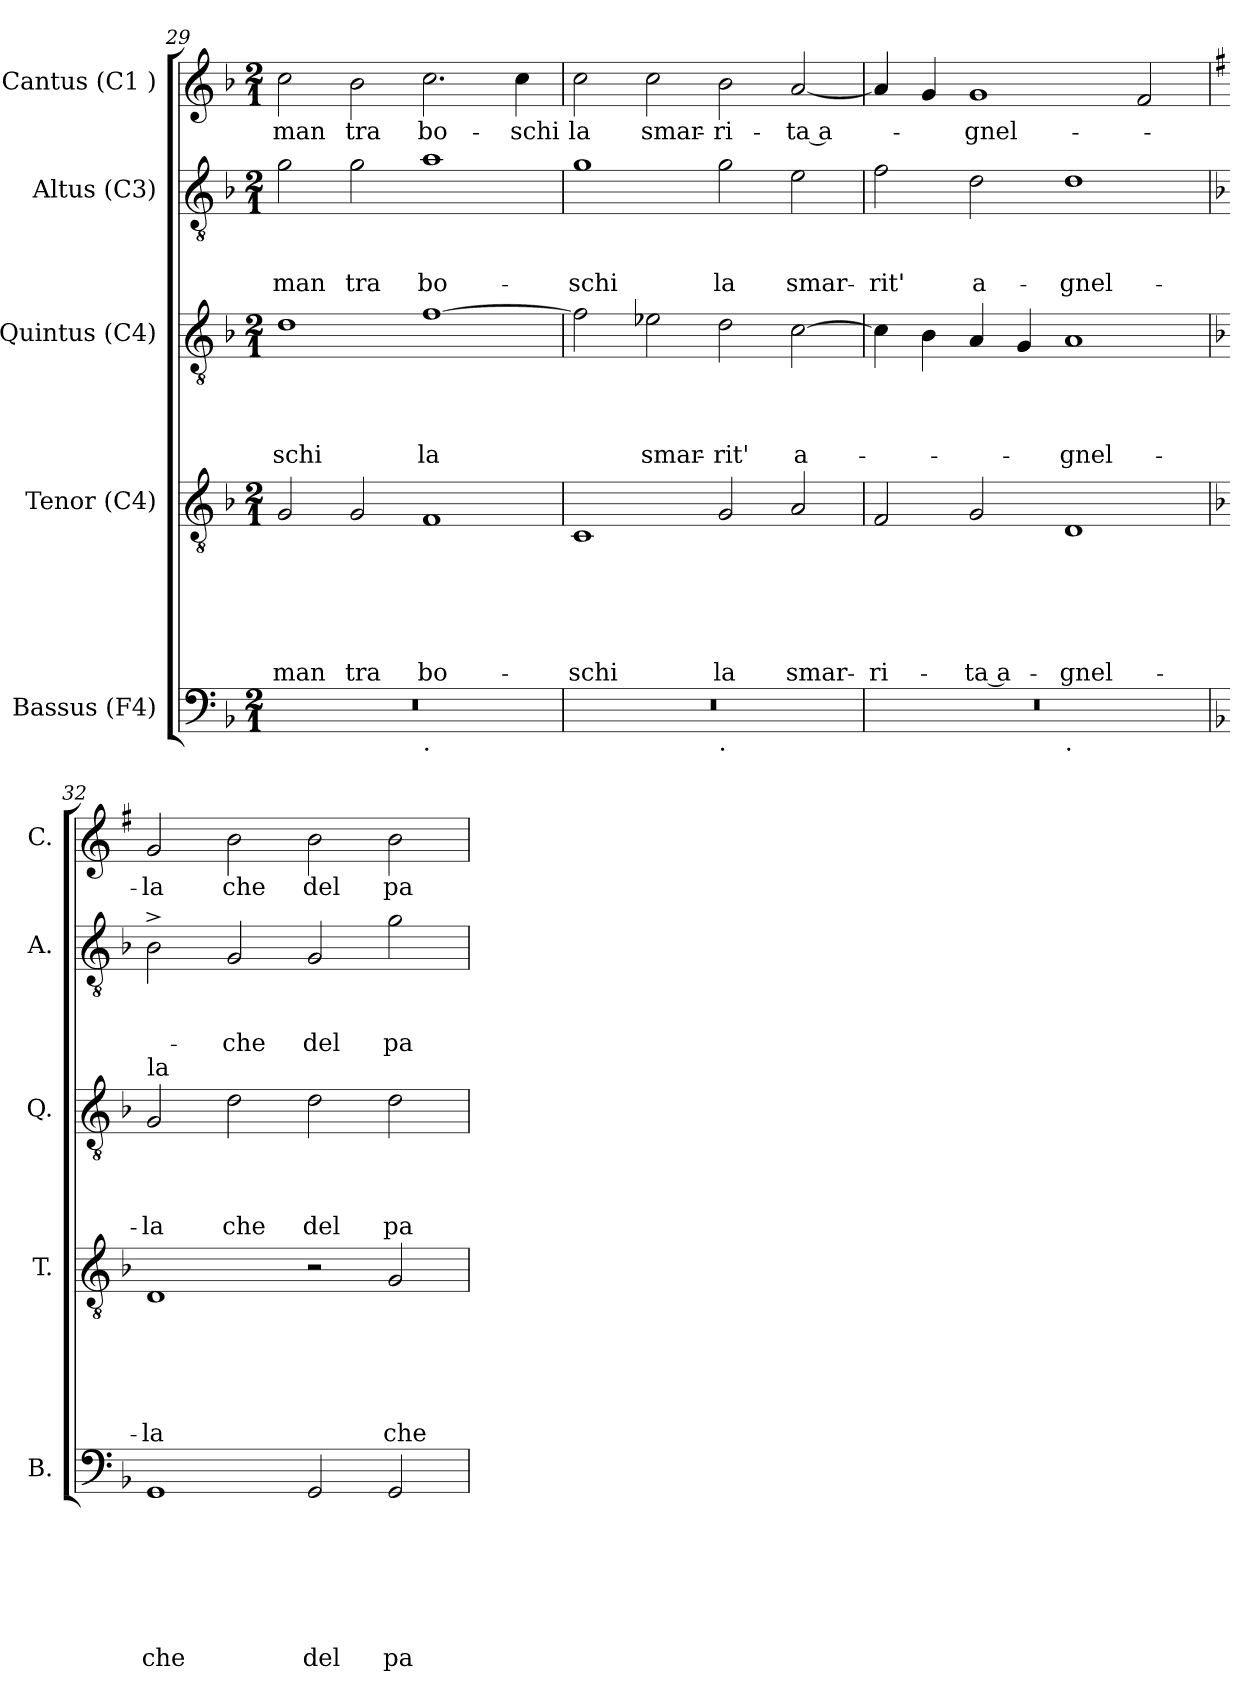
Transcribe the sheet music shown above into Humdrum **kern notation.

**kern	**text	**text	**text	**text	**text	**text	**text	**kern	**text	**text	**text	**text	**text	**text	**kern	**text	**text	**text	**text	**kern	**text	**text	**text	**kern	**text
*part5	*part5	*part5	*part5	*part5	*part5	*part5	*part5	*part4	*part4	*part4	*part4	*part4	*part4	*part4	*part3	*part3	*part3	*part3	*part3	*part2	*part2	*part2	*part2	*part1	*part1
*staff5	*staff5	*staff5	*staff5	*staff5	*staff5	*staff5	*staff5	*staff4	*staff4	*staff4	*staff4	*staff4	*staff4	*staff4	*staff3	*staff3	*staff3	*staff3	*staff3	*staff2	*staff2	*staff2	*staff2	*staff1	*staff1
*I"Bassus (F4)	*	*	*	*	*	*	*	*I"Tenor (C4)	*	*	*	*	*	*	*I"Quintus (C4)	*	*	*	*	*I"Altus (C3)	*	*	*	*I"Cantus (C1 )	*
*I'B.	*	*	*	*	*	*	*	*I'T.	*	*	*	*	*	*	*I'Q.	*	*	*	*	*I'A.	*	*	*	*I'C.	*
*clefF4	*	*	*	*	*	*	*	*clefGv2	*	*	*	*	*	*	*clefGv2	*	*	*	*	*clefGv2	*	*	*	*clefG2	*
*k[b-]	*	*	*	*	*	*	*	*k[b-]	*	*	*	*	*	*	*k[b-]	*	*	*	*	*k[b-]	*	*	*	*k[b-]	*
*F:	*	*	*	*	*	*	*	*F:	*	*	*	*	*	*	*F:	*	*	*	*	*F:	*	*	*	*F:	*
*M2/1	*	*	*	*	*	*	*	*M2/1	*	*	*	*	*	*	*M2/1	*	*	*	*	*M2/1	*	*	*	*M2/1	*
=29	=29	=29	=29	=29	=29	=29	=29	=29	=29	=29	=29	=29	=29	=29	=29	=29	=29	=29	=29	=29	=29	=29	=29	=29	=29
!	!	!	!	!	!	!	!	!	!	!	!	!	!	!LO:LY:b	!	!	!	!	!LO:LY:b	!	!	!	!LO:LY:b	!	!LO:LY:b
*^	*	*	*	*	*	*	*	*	*	*	*	*	*	*	*	*	*	*	*	*	*	*	*	*	*
0r	1ryy	.	.	.	.	.	.	.	2G/	.	.	.	.	.	-man	1d	.	.	.	-schi	2g\	.	.	-man	2cc\	-man
!	!	!	!	!	!	!	!	!	!	!	!	!	!	!	!LO:LY:b	!	!	!	!	!	!	!	!	!LO:LY:b	!	!LO:LY:b
.	.	.	.	.	.	.	.	.	2G/	.	.	.	.	.	tra	.	.	.	.	.	2g\	.	.	tra	2b-\	tra
!	!LO:TX:b:t=.	!	!	!	!	!	!	!	!	!	!	!	!	!	!	!	!	!	!	!	!	!	!	!	!	!
!	!	!	!	!	!	!	!	!	!	!	!	!	!	!	!LO:LY:b	!	!	!	!	!LO:LY:b	!	!	!	!LO:LY:b	!	!LO:LY:b
.	1ryy	.	.	.	.	.	.	.	1F	.	.	.	.	.	bo-	[>1f	.	.	.	la	1a	.	.	bo-	2.cc\	bo-
!	!	!	!	!	!	!	!	!	!	!	!	!	!	!	!	!	!	!	!	!	!	!	!	!	!	!LO:LY:b
.	.	.	.	.	.	.	.	.	.	.	.	.	.	.	.	.	.	.	.	.	.	.	.	.	4cc\	-schi
=30	=30	=30	=30	=30	=30	=30	=30	=30	=30	=30	=30	=30	=30	=30	=30	=30	=30	=30	=30	=30	=30	=30	=30	=30	=30	=30
!	!	!	!	!	!	!	!	!	!	!	!	!	!	!	!LO:LY:b	!	!	!	!	!	!	!	!	!LO:LY:b	!	!LO:LY:b
0r	1ryy	.	.	.	.	.	.	.	1C	.	.	.	.	.	-schi	2f\]	.	.	.	.	1g	.	.	-schi	2cc\	la
!	!	!	!	!	!	!	!	!	!	!	!	!	!	!	!	!	!	!	!	!LO:LY:b	!	!	!	!	!	!LO:LY:b
.	.	.	.	.	.	.	.	.	.	.	.	.	.	.	.	2e-\	.	.	.	smar-	.	.	.	.	2cc\	smar-
!	!LO:TX:b:t=.	!	!	!	!	!	!	!	!	!	!	!	!	!	!	!	!	!	!	!	!	!	!	!	!	!
!	!	!	!	!	!	!	!	!	!	!	!	!	!	!	!LO:LY:b	!	!	!	!	!LO:LY:b	!	!	!	!LO:LY:b	!	!LO:LY:b
.	1ryy	.	.	.	.	.	.	.	2G/	.	.	.	.	.	la	2d\	.	.	.	-rit'	2g\	.	.	la	2b-\	-ri-
!	!	!	!	!	!	!	!	!	!	!	!	!	!	!	!LO:LY:b	!	!	!	!	!LO:LY:b	!	!	!	!LO:LY:b	!	!LO:LY:b
.	.	.	.	.	.	.	.	.	2A/	.	.	.	.	.	smar-	[>2c\	.	.	.	a-	2e\	.	.	smar-	[<2a/	-ta a-
=31	=31	=31	=31	=31	=31	=31	=31	=31	=31	=31	=31	=31	=31	=31	=31	=31	=31	=31	=31	=31	=31	=31	=31	=31	=31	=31
!	!	!	!	!	!	!	!	!	!	!	!	!	!	!	!LO:LY:b	!	!	!	!	!	!	!	!	!LO:LY:b	!	!
0r	1ryy	.	.	.	.	.	.	.	2F/	.	.	.	.	.	-ri-	4c\]	.	.	.	.	2f\	.	.	-rit'	4a/]	.
.	.	.	.	.	.	.	.	.	.	.	.	.	.	.	.	4B-\	.	.	.	.	.	.	.	.	4g/	.
!	!	!	!	!	!	!	!	!	!	!	!	!	!	!	!LO:LY:b:rj	!	!	!	!	!	!	!	!	!LO:LY:b	!	!LO:LY:b
.	.	.	.	.	.	.	.	.	2G/	.	.	.	.	.	-ta a-	4A/	.	.	.	.	2d\	.	.	a-	1g	-gnel-
.	.	.	.	.	.	.	.	.	.	.	.	.	.	.	.	4G/	.	.	.	.	.	.	.	.	.	.
!	!LO:TX:b:t=.	!	!	!	!	!	!	!	!	!	!	!	!	!	!	!	!	!	!	!	!	!	!	!	!	!
!	!	!	!	!	!	!	!	!	!	!	!	!	!	!	!LO:LY:b	!	!	!	!	!LO:LY:b	!	!	!	!LO:LY:b	!	!
.	1ryy	.	.	.	.	.	.	.	1D	.	.	.	.	.	-gnel-	1A	.	.	.	-gnel-	1d	.	.	-gnel-	.	.
.	.	.	.	.	.	.	.	.	.	.	.	.	.	.	.	.	.	.	.	.	.	.	.	.	2f/	.
*v	*v	*	*	*	*	*	*	*	*	*	*	*	*	*	*	*	*	*	*	*	*	*	*	*	*	*
=32	=32	=32	=32	=32	=32	=32	=32	=32	=32	=32	=32	=32	=32	=32	=32	=32	=32	=32	=32	=32	=32	=32	=32	=32	=32
*	*	*	*	*	*	*	*	*	*	*	*	*	*	*	*	*	*	*	*	*	*	*	*	*k[f#]	*
*	*	*	*	*	*	*	*	*	*	*	*	*	*	*	*	*	*	*	*	*	*	*	*	*G:	*
*^	*	*	*	*	*	*	*	*	*	*	*	*	*	*	*	*	*	*	*	*	*	*	*	*	*
!	!	!	!	!	!	!	!	!	!	!	!	!	!	!	!	!LO:TX:a:t=la	!	!	!	!	!	!	!	!	!	!
!	!	!	!	!	!	!	!	!LO:LY:b	!	!	!	!	!	!	!LO:LY:b	!	!	!	!	!LO:LY:b	!	!	!	!	!	!LO:LY:b
*v	*v	*	*	*	*	*	*	*	*	*	*	*	*	*	*	*	*	*	*	*	*	*	*	*	*	*
1GG	.	.	.	.	.	.	che	1D	.	.	.	.	.	-la	2G/	.	.	.	-la	2B-^>\	.	.	.	2g/	-la
!	!	!	!	!	!	!	!	!	!	!	!	!	!	!	!	!	!	!	!LO:LY:b	!	!	!	!LO:LY:b	!	!LO:LY:b
.	.	.	.	.	.	.	.	.	.	.	.	.	.	.	2d\	.	.	.	che	2G/	.	.	-che	2b\	che
!	!	!	!	!	!	!	!LO:LY:b	!	!	!	!	!	!	!	!	!	!	!	!LO:LY:b	!	!	!	!LO:LY:b	!	!LO:LY:b
2GG/	.	.	.	.	.	.	del	2r	.	.	.	.	.	.	2d\	.	.	.	del	2G/	.	.	del	2b\	del
!	!	!	!	!	!	!	!LO:LY:b	!	!	!	!	!	!	!LO:LY:b	!	!	!	!	!LO:LY:b	!	!	!	!LO:LY:b	!	!LO:LY:b
2GG/	.	.	.	.	.	.	pa-	2G/	.	.	.	.	.	che	2d\	.	.	.	pa-	2g\	.	.	pa-	2b\	pa-
=	=	=	=	=	=	=	=	=	=	=	=	=	=	=	=	=	=	=	=	=	=	=	=	=	=
*-	*-	*-	*-	*-	*-	*-	*-	*-	*-	*-	*-	*-	*-	*-	*-	*-	*-	*-	*-	*-	*-	*-	*-	*-	*-
